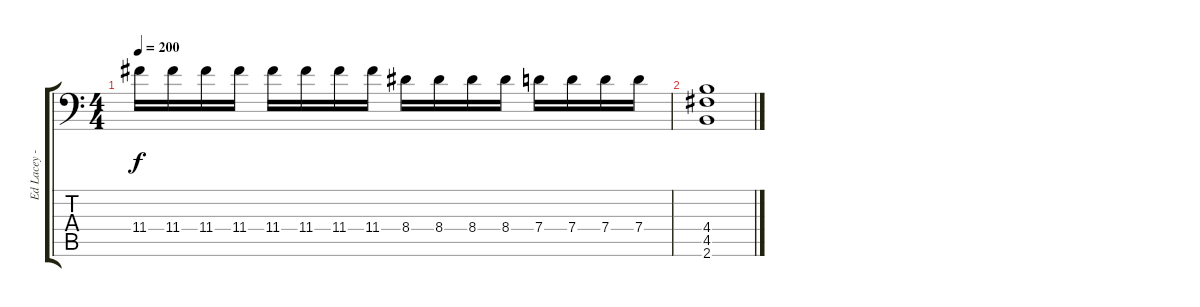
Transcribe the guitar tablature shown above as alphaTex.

\track ("Ed Lacey - Guitar" "Ed Lacey -") {instrument overdrivenguitar}
\staff {score tabs}
\tuning (A3 E3 C3 G2 D2 A1) {hide}
\ts (4 4)
\tempo 200
\clef f4
\ks c
11.4.16{dy f} 11.4.16 11.4.16 11.4.16 11.4.16 11.4.16 11.4.16 11.4.16 8.4.16 8.4.16 8.4.16 8.4.16 7.4.16 7.4.16 7.4.16 7.4.16 |
(4.4 4.5 2.6).1
